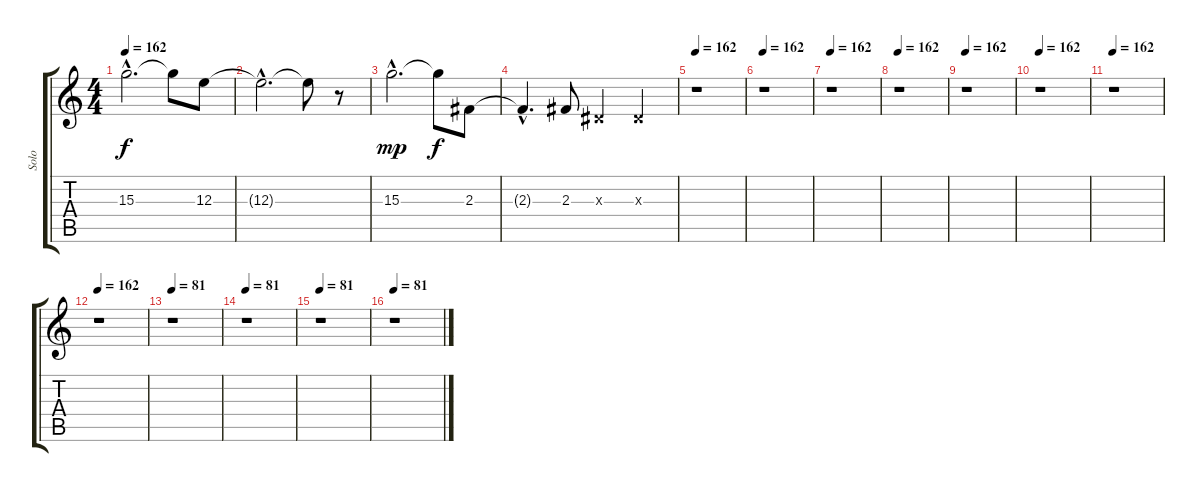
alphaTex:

\track ("Solo" "Solo") {instrument distortionguitar}
\staff {score tabs}
\tuning (Db4 Ab3 E3 B2 Gb2 Db2) {hide}
\ts (4 4)
\tempo 162
\clef g2
\ks c
15.3{hac}.2{d dy f} 15.3{t}.8 12.3.8 |
12.3{hac t}.2{d} 12.3{t}.8 r.8 |
15.3{hac}.2{d dy mp} 15.3{t}.8{dy f} 2.3.8 |
2.3{hac t}.4{d} 2.3.8 -1.3{x}.4 -1.3{x}.4 |
\tempo 162
r.1 |
\tempo 162
r.1 |
\tempo 162
r.1 |
\tempo 162
r.1 |
\tempo 162
r.1 |
\tempo 162
r.1 |
\tempo 162
r.1 |
\tempo 162
r.1 |
\tempo 81
r.1 |
\tempo 81
r.1 |
\tempo 81
r.1 |
\tempo 81
r.1
